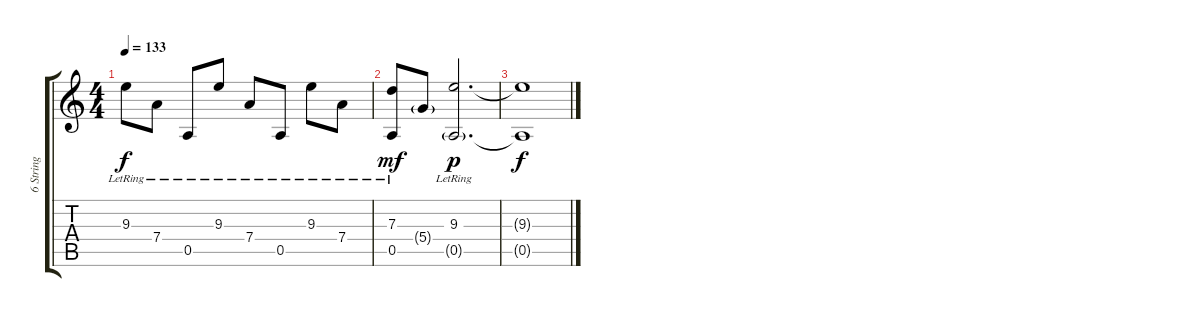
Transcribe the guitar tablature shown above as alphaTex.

\track ("6 String" "6 String") {instrument acousticguitarsteel}
\staff {score tabs}
\tuning (E4 B3 G3 D3 A2 E2) {hide}
\ts (4 4)
\tempo 133
\clef g2
\ks c
9.3{lr}.8{dy f} 7.4{lr}.8 0.5{lr}.8 9.3{lr}.8 7.4{lr}.8 0.5{lr}.8 9.3{lr}.8 7.4{lr}.8 |
(7.3{lr} 0.5{lr}).8{dy mf} 5.4{g}.8 (9.3{lr} 0.5{g}).2{d dy p} |
(9.3{t} 0.5{t}).1{dy f}
